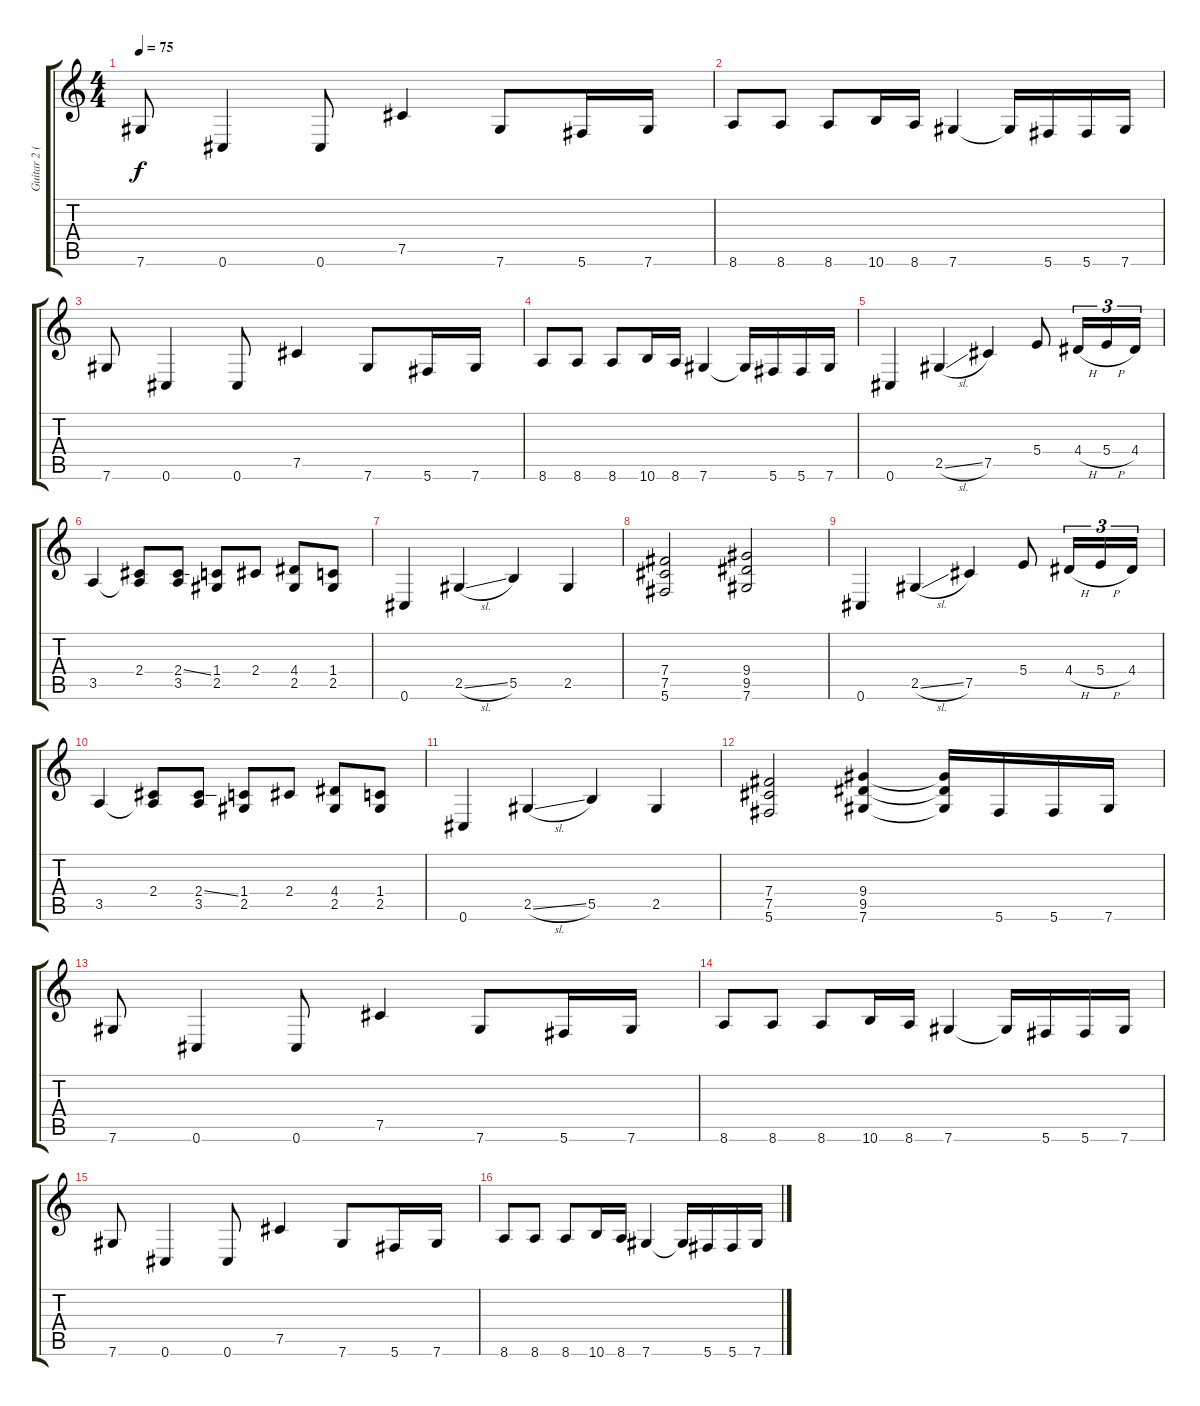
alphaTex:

\track ("Guitar 2 (Distortion)" "Guitar 2 (") {instrument distortionguitar}
\staff {score tabs}
\tuning (Db4 Ab3 E3 B2 Gb2 Db2) {hide}
\ts (4 4)
\tempo 75
\clef g2
\ks c
7.6.8{dy f} 0.6.4 0.6.8 7.5.4 7.6.8 5.6.16 7.6.16 |
8.6.8 8.6.8 8.6.8 10.6.16 8.6.16 7.6.4 7.6{t}.16 5.6.16 5.6.16 7.6.16 |
7.6.8 0.6.4 0.6.8 7.5.4 7.6.8 5.6.16 7.6.16 |
8.6.8 8.6.8 8.6.8 10.6.16 8.6.16 7.6.4 7.6{t}.16 5.6.16 5.6.16 7.6.16 |
0.6.4 2.5{sl}.4 7.5.4 5.4.8 4.4{h}.16{tu (3 2)} 5.4{h}.16{tu (3 2)} 4.4.16{tu (3 2)} |
3.5.4 (2.4 3.5{t}).8 (2.4{ss} 3.5).8 (1.4 2.5).8 2.4.8 (4.4 2.5).8 (1.4 2.5).8 |
0.6.4 2.5{sl}.4 5.5.4 2.5.4 |
(7.4 7.5 5.6).2 (9.4 9.5 7.6).2 |
0.6.4 2.5{sl}.4 7.5.4 5.4.8 4.4{h}.16{tu (3 2)} 5.4{h}.16{tu (3 2)} 4.4.16{tu (3 2)} |
3.5.4 (2.4 3.5{t}).8 (2.4{ss} 3.5).8 (1.4 2.5).8 2.4.8 (4.4 2.5).8 (1.4 2.5).8 |
0.6.4 2.5{sl}.4 5.5.4 2.5.4 |
(7.4 7.5 5.6).2 (9.4 9.5 7.6).4 (9.4{t} 9.5{t} 7.6{t}).16 5.6.16 5.6.16 7.6.16 |
7.6.8 0.6.4 0.6.8 7.5.4 7.6.8 5.6.16 7.6.16 |
8.6.8 8.6.8 8.6.8 10.6.16 8.6.16 7.6.4 7.6{t}.16 5.6.16 5.6.16 7.6.16 |
7.6.8 0.6.4 0.6.8 7.5.4 7.6.8 5.6.16 7.6.16 |
8.6.8 8.6.8 8.6.8 10.6.16 8.6.16 7.6.4 7.6{t}.16 5.6.16 5.6.16 7.6.16
